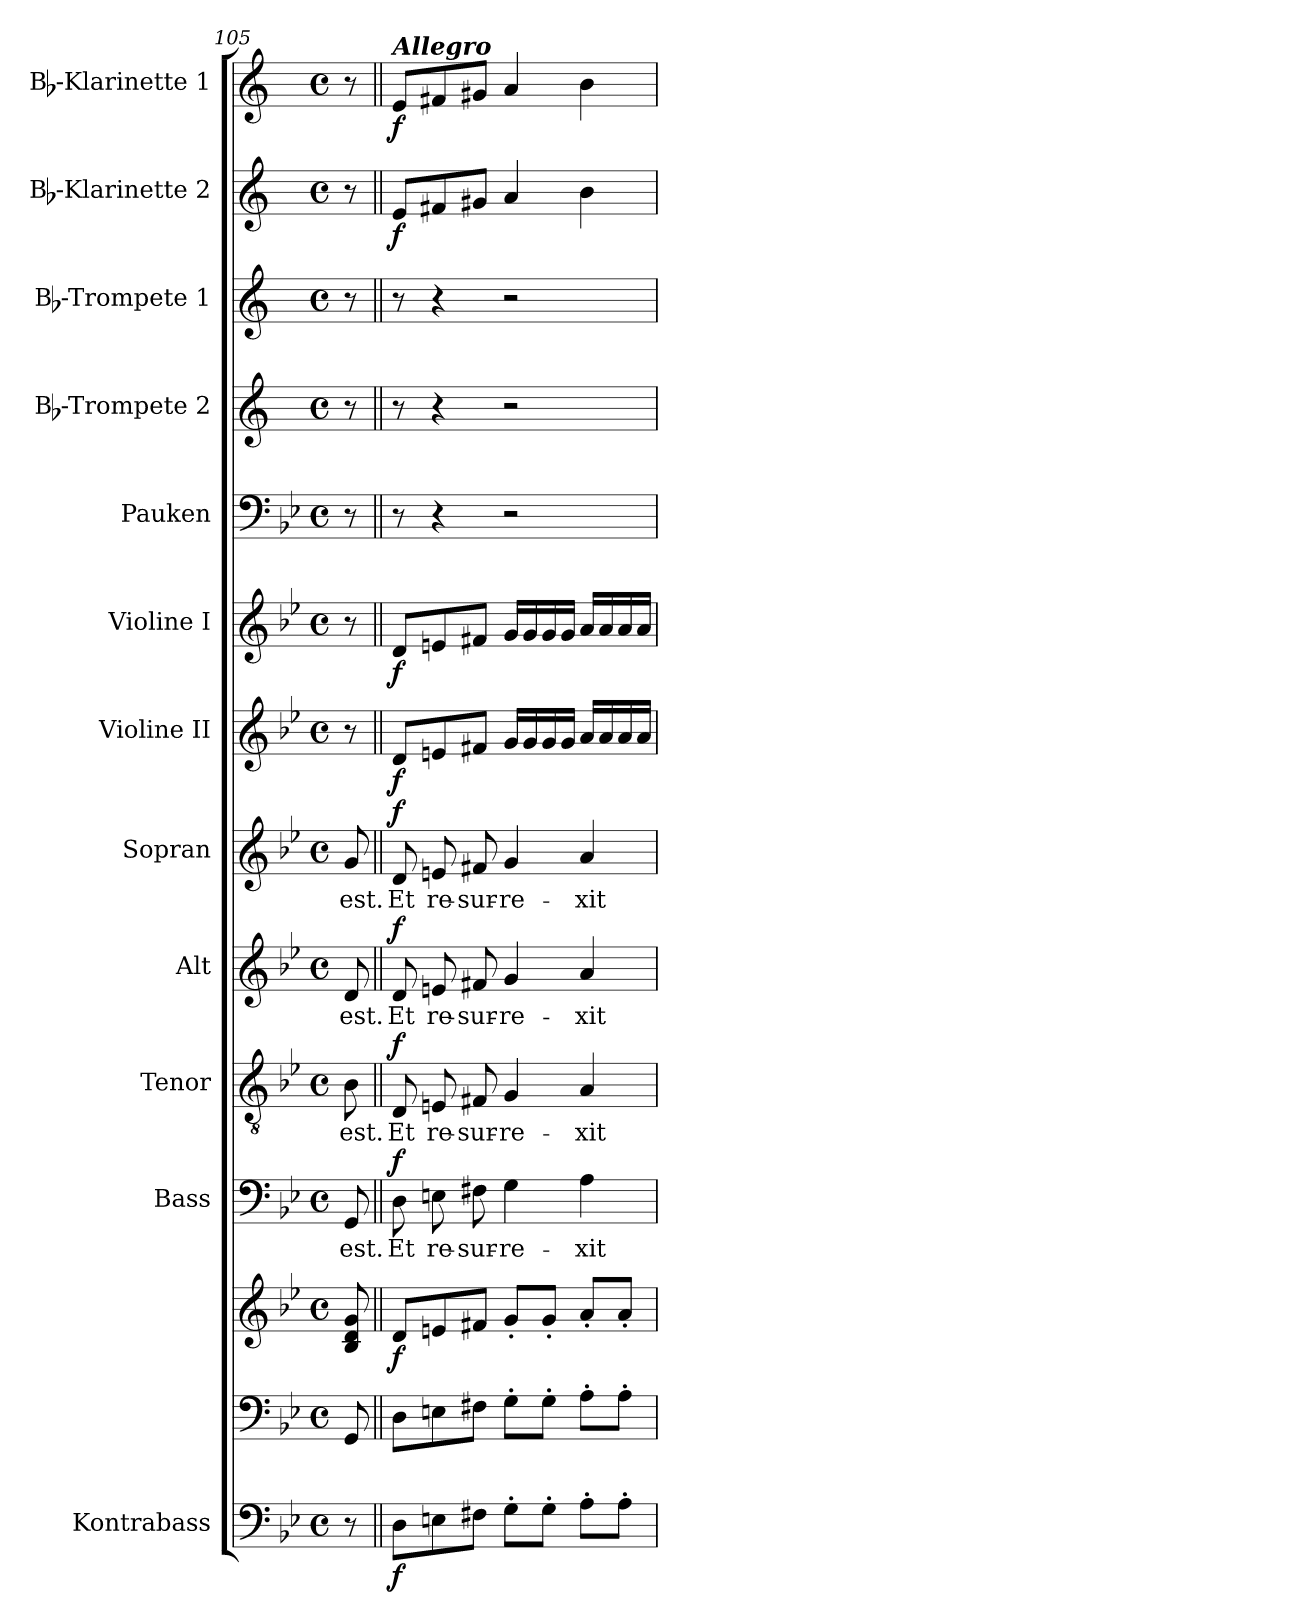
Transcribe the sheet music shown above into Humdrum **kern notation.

**kern	**dynam	**kern	**kern	**dynam	**kern	**text	**dynam	**kern	**text	**dynam	**kern	**text	**dynam	**kern	**text	**dynam	**kern	**dynam	**kern	**dynam	**kern	**kern	**kern	**kern	**dynam	**kern	**dynam
*part13	*part13	*part12	*part12	*part12	*part11	*part11	*part11	*part10	*part10	*part10	*part9	*part9	*part9	*part8	*part8	*part8	*part7	*part7	*part6	*part6	*part5	*part4	*part3	*part2	*part2	*part1	*part1
*staff14	*staff14	*staff13	*staff12	*staff12/13	*staff11	*staff11	*staff11	*staff10	*staff10	*staff10	*staff9	*staff9	*staff9	*staff8	*staff8	*staff8	*staff7	*staff7	*staff6	*staff6	*staff5	*staff4	*staff3	*staff2	*staff2	*staff1	*staff1
*I"Kontrabass	*	*	*	*	*I"Bass	*	*	*I"Tenor	*	*	*I"Alt	*	*	*I"Sopran	*	*	*I"Violine II	*	*I"Violine I	*	*I"Pauken	*I"Bb-Trompete 2	*I"Bb-Trompete 1	*I"Bb-Klarinette 2	*	*I"Bb-Klarinette 1	*
*I'Kb.	*	*	*	*	*I'B.	*	*	*I'T.	*	*	*I'A.	*	*	*I'S.	*	*	*I'Vl. II	*	*I'Vl. I	*	*I'Pk.	*I'Bb Trp. 2	*I'Bb Trp. 1	*I'Bb Kl. 2	*	*I'Bb Kl. 1	*
*clefF4	*	*clefF4	*clefG2	*	*clefF4	*	*	*clefGv2	*	*	*clefG2	*	*	*clefG2	*	*	*clefG2	*	*clefG2	*	*clefF4	*clefG2	*clefG2	*clefG2	*	*clefG2	*
*ITrd7c12	*	*	*	*	*	*	*	*	*	*	*	*	*	*	*	*	*	*	*	*	*	*ITrd1c2	*ITrd1c2	*ITrd1c2	*	*ITrd1c2	*
*k[b-e-]	*	*k[b-e-]	*k[b-e-]	*	*k[b-e-]	*	*	*k[b-e-]	*	*	*k[b-e-]	*	*	*k[b-e-]	*	*	*k[b-e-]	*	*k[b-e-]	*	*k[b-e-]	*k[b-e-]	*k[b-e-]	*k[b-e-]	*	*k[b-e-]	*
*B-:	*	*B-:	*B-:	*	*B-:	*	*	*B-:	*	*	*B-:	*	*	*B-:	*	*	*B-:	*	*B-:	*	*B-:	*B-:	*B-:	*B-:	*	*B-:	*
*M4/4	*	*M4/4	*M4/4	*	*M4/4	*	*	*M4/4	*	*	*M4/4	*	*	*M4/4	*	*	*M4/4	*	*M4/4	*	*M4/4	*M4/4	*M4/4	*M4/4	*	*M4/4	*
*met(c)	*	*met(c)	*met(c)	*	*met(c)	*	*	*met(c)	*	*	*met(c)	*	*	*met(c)	*	*	*met(c)	*	*met(c)	*	*met(c)	*met(c)	*met(c)	*met(c)	*	*met(c)	*
=105	=105	=105	=105	=105	=105	=105	=105	=105	=105	=105	=105	=105	=105	=105	=105	=105	=105	=105	=105	=105	=105	=105	=105	=105	=105	=105	=105
!	!	!	!	!	!	!LO:LY:b	!	!	!LO:LY:b	!	!	!LO:LY:b	!	!	!LO:LY:b	!	!	!	!	!	!	!	!	!	!	!	!
8r	.	8GG/	8B-/ 8d/ 8g/	.	8GG/	est.	.	8B-\	est.	.	8d/	est.	.	8g/	est.	.	8r	.	8r	.	8r	8r	8r	8r	.	8r	.
=106||	=106||	=106||	=106||	=106||	=106||	=106||	=106||	=106||	=106||	=106||	=106||	=106||	=106||	=106||	=106||	=106||	=106||	=106||	=106||	=106||	=106||	=106||	=106||	=106||	=106||	=106||	=106||
!	!	!	!	!	!	!	!	!	!	!	!	!	!	!	!	!	!	!	!	!	!	!	!	!	!	!LO:TX:a:Bi:t=Allegro	!
!	!LO:DY:b	!	!	!LO:DY:b	!	!LO:LY:b	!LO:DY:a	!	!LO:LY:b	!LO:DY:a	!	!LO:LY:b	!LO:DY:a	!	!LO:LY:b	!LO:DY:a	!	!LO:DY:b	!	!LO:DY:b	!	!	!	!	!LO:DY:b	!	!LO:DY:b
8DD\L	f	8D\L	8d/L	f	8D\	Et	f	8D/	Et	f	8d/	Et	f	8d/	Et	f	8d/L	f	8d/L	f	8r	8r	8r	8d/L	f	8d/L	f
!	!	!	!	!	!	!LO:LY:b	!	!	!LO:LY:b	!	!	!LO:LY:b	!	!	!LO:LY:b	!	!	!	!	!	!	!	!	!	!	!	!
8EEn\	.	8En\	8en/	.	8En\	re-	.	8En/	re-	.	8en/	re-	.	8en/	re-	.	8en/	.	8en/	.	4r	4r	4r	8en/	.	8en/	.
!	!	!	!	!	!	!LO:LY:b	!	!	!LO:LY:b	!	!	!LO:LY:b	!	!	!LO:LY:b	!	!	!	!	!	!	!	!	!	!	!	!
8FF#X\J	.	8F#X\J	8f#X/J	.	8F#X\	-sur-	.	8F#X/	-sur-	.	8f#X/	-sur-	.	8f#X/	-sur-	.	8f#X/J	.	8f#X/J	.	.	.	.	8f#X/J	.	8f#X/J	.
!	!	!	!	!	!	!LO:LY:b	!	!	!LO:LY:b	!	!	!LO:LY:b	!	!	!LO:LY:b	!	!	!	!	!	!	!	!	!	!	!	!
8GG'>\L	.	8G'>\L	8g'</L	.	4G\	-re-	.	4G/	-re-	.	4g/	-re-	.	4g/	-re-	.	16g/LL	.	16g/LL	.	2r	2r	2r	4g/	.	4g/	.
.	.	.	.	.	.	.	.	.	.	.	.	.	.	.	.	.	16g/	.	16g/	.	.	.	.	.	.	.	.
8GG'>\J	.	8G'>\J	8g'</J	.	.	.	.	.	.	.	.	.	.	.	.	.	16g/	.	16g/	.	.	.	.	.	.	.	.
.	.	.	.	.	.	.	.	.	.	.	.	.	.	.	.	.	16g/JJ	.	16g/JJ	.	.	.	.	.	.	.	.
!	!	!	!	!	!	!LO:LY:b	!	!	!LO:LY:b	!	!	!LO:LY:b	!	!	!LO:LY:b	!	!	!	!	!	!	!	!	!	!	!	!
8AA'>\L	.	8A'>\L	8a'</L	.	4A\	-xit	.	4A/	-xit	.	4a/	-xit	.	4a/	-xit	.	16a/LL	.	16a/LL	.	.	.	.	4a\	.	4a\	.
.	.	.	.	.	.	.	.	.	.	.	.	.	.	.	.	.	16a/	.	16a/	.	.	.	.	.	.	.	.
8AA'>\J	.	8A'>\J	8a'</J	.	.	.	.	.	.	.	.	.	.	.	.	.	16a/	.	16a/	.	.	.	.	.	.	.	.
.	.	.	.	.	.	.	.	.	.	.	.	.	.	.	.	.	16a/JJ	.	16a/JJ	.	.	.	.	.	.	.	.
=	=	=	=	=	=	=	=	=	=	=	=	=	=	=	=	=	=	=	=	=	=	=	=	=	=	=	=
*-	*-	*-	*-	*-	*-	*-	*-	*-	*-	*-	*-	*-	*-	*-	*-	*-	*-	*-	*-	*-	*-	*-	*-	*-	*-	*-	*-
